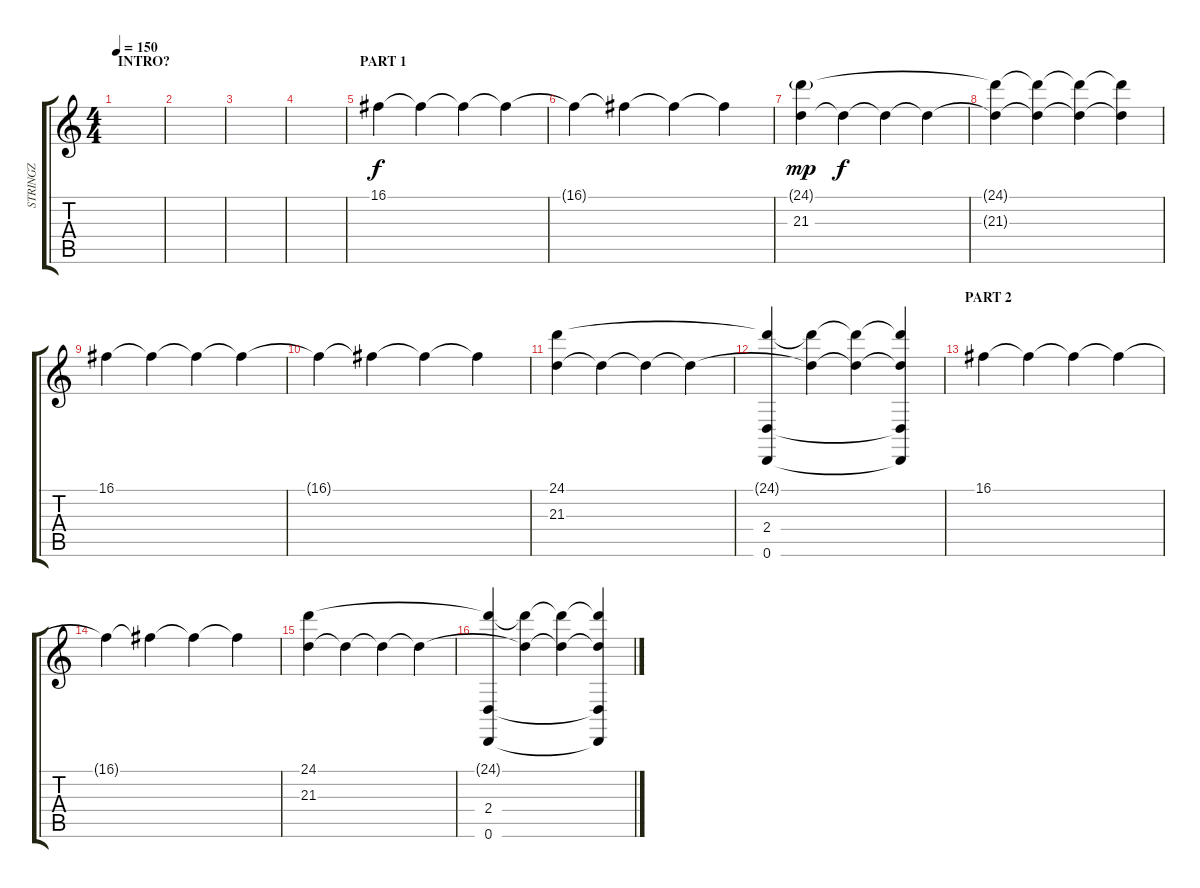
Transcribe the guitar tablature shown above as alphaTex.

\track ("STRINGZ" "STRINGZ") {instrument synthstrings2}
\staff {score tabs}
\tuning (D4 A3 F3 C3 G2 D2) {hide}
\ts (4 4)
\section ("" "INTRO?")
\tempo 150
\clef g2
\ks c
|
|
|
|
\section ("" "PART 1")
16.1.4 16.1{t}.4 16.1{t}.4 16.1{t}.4 |
16.1{t}.4 16.1{t}.4 16.1{t}.4 16.1{t}.4 |
(24.1{g} 21.3).4{dy mp} 21.3{t}.4{dy f} 21.3{t}.4 21.3{t}.4 |
(24.1{t} 21.3{t}).4 (24.1{t} 21.3{t}).4 (24.1{t} 21.3{t}).4 (24.1{t} 21.3{t}).4 |
16.1.4 16.1{t}.4 16.1{t}.4 16.1{t}.4 |
16.1{t}.4 16.1{t}.4 16.1{t}.4 16.1{t}.4 |
(24.1 21.3).4 21.3{t}.4 21.3{t}.4 21.3{t}.4 |
(24.1{t} 2.4 0.6).4 (24.1{t} 21.3{t}).4 (24.1{t} 21.3{t}).4 (24.1{t} 21.3{t} 2.4{t} 0.6{t}).4 |
\section ("" "PART 2")
16.1.4 16.1{t}.4 16.1{t}.4 16.1{t}.4 |
16.1{t}.4 16.1{t}.4 16.1{t}.4 16.1{t}.4 |
(24.1 21.3).4 21.3{t}.4 21.3{t}.4 21.3{t}.4 |
(24.1{t} 2.4 0.6).4 (24.1{t} 21.3{t}).4 (24.1{t} 21.3{t}).4 (24.1{t} 21.3{t} 2.4{t} 0.6{t}).4
